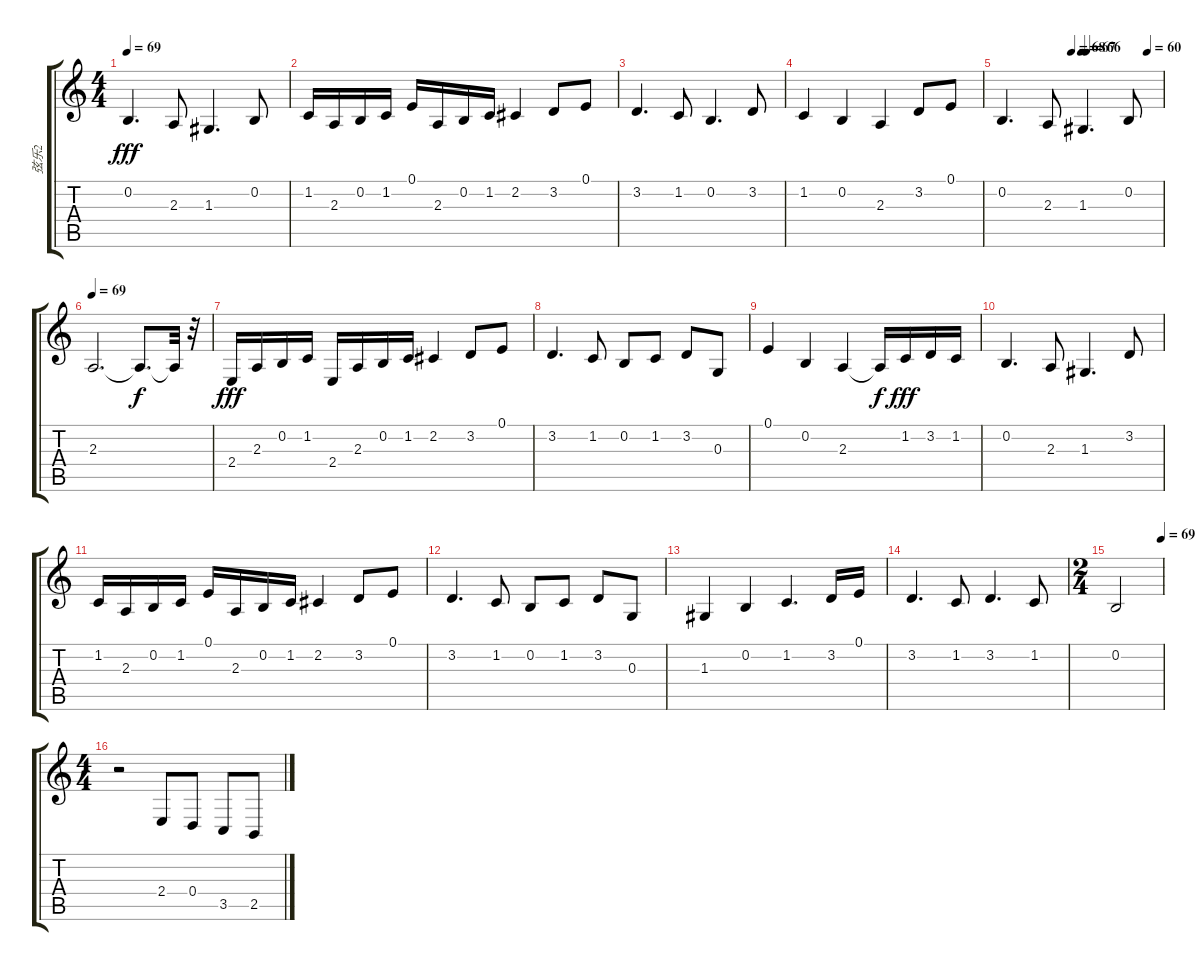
\track ("弦乐2" "弦乐2") {instrument stringensemble1}
\staff {score tabs}
\tuning (E4 B3 G3 D3 A2 E2) {hide}
\ts (4 4)
\tempo 69
\clef g2
\ks c
0.2.4{d dy fff} 2.3.8 1.3.4{d} 0.2.8 |
1.2.16{volume 6} 2.3.16 0.2.16 1.2.16 0.1.16 2.3.16 0.2.16 1.2.16 2.2.4 3.2.8 0.1.8 |
3.2.4{d volume 6} 1.2.8 0.2.4{d} 3.2.8 |
1.2.4 0.2.4 2.3.4 3.2.8 0.1.8 |
\tempo (68 0.4375)
\tempo (67 0.5)
\tempo (66 0.53125)
\tempo (60 0.90625)
0.2.4{d} 2.3.8{volume 5} 1.3.4{d volume 5} 0.2.8{volume 4} |
\tempo 69
2.3.2{d volume 4} 2.3{t}.8{d dy f} 2.3{t}.32 r.32 |
2.4.16{dy fff volume 7} 2.3.16 0.2.16 1.2.16 2.4.16 2.3.16 0.2.16 1.2.16 2.2.4 3.2.8 0.1.8 |
3.2.4{d} 1.2.8 0.2.8 1.2.8 3.2.8 0.3.8 |
0.1.4 0.2.4 2.3.4 2.3{t}.16{dy f} 1.2.16{dy fff} 3.2.16 1.2.16 |
0.2.4{d} 2.3.8 1.3.4{d} 3.2.8 |
1.2.16 2.3.16 0.2.16 1.2.16 0.1.16 2.3.16 0.2.16 1.2.16 2.2.4 3.2.8 0.1.8 |
3.2.4{d} 1.2.8 0.2.8 1.2.8 3.2.8 0.3.8 |
1.3.4 0.2.4 1.2.4{d} 3.2.16 0.1.16 |
3.2.4{d} 1.2.8 3.2.4{d} 1.2.8 |
\ts (2 4)
\tempo (69 0.9875)
0.2.2 |
\ts (4 4)
r.2 2.4.8{volume 8} 0.4.8{volume 8} 3.5.8{volume 8} 2.5.8{volume 7}
